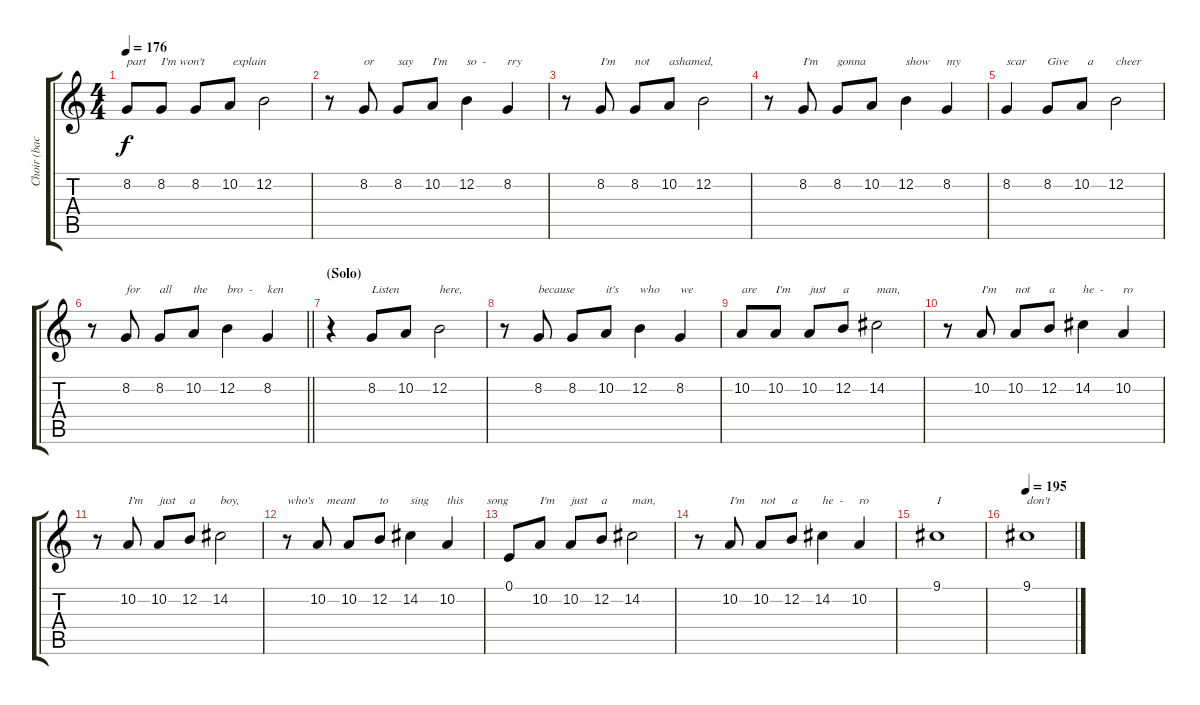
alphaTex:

\track ("Choir (backup vocals)" "Choir (bac") {instrument choiraahs}
\staff {score tabs}
\tuning (E4 B3 G3 D3 A2 E2) {hide}
\ts (4 4)
\tempo 176
\clef g2
\ks c
8.2.8{txt "part" dy f} 8.2.8{txt "I'm won't"} 8.2.8 10.2.8{txt " explain"} 12.2.2 |
r.8 8.2.8{txt "or"} 8.2.8{txt "say"} 10.2.8{txt "I'm"} 12.2.4{txt "so  -"} 8.2.4{txt "rry"} |
r.8 8.2.8{txt "I'm"} 8.2.8{txt "not"} 10.2.8{txt "ashamed,"} 12.2.2 |
r.8 8.2.8{txt "I'm"} 8.2.8{txt "gonna"} 10.2.8 12.2.4{txt "show"} 8.2.4{txt "my"} |
8.2.4{txt "scar"} 8.2.8{txt "Give"} 10.2.8{txt "  a"} 12.2.2{txt "cheer"} |
\barLineRight lightlight
r.8 8.2.8{txt "for"} 8.2.8{txt "all"} 10.2.8{txt "the"} 12.2.4{txt "bro  -"} 8.2.4{txt "ken"} |
\section ("" "(Solo)")
r.4 8.2.8{txt "Listen"} 10.2.8 12.2.2{txt "here,"} |
r.8 8.2.8{txt "because"} 8.2.8 10.2.8{txt "it's"} 12.2.4{txt "who"} 8.2.4{txt "we"} |
10.2.8{txt "are"} 10.2.8{txt "I'm"} 10.2.8{txt "just"} 12.2.8{txt "a"} 14.2.2{txt "man,"} |
r.8 10.2.8{txt "I'm"} 10.2.8{txt "not"} 12.2.8{txt "a"} 14.2.4{txt "he  -"} 10.2.4{txt "ro"} |
r.8 10.2.8{txt "I'm"} 10.2.8{txt "just"} 12.2.8{txt "a"} 14.2.2{txt "boy,"} |
r.8{txt "who's"} 10.2.8{txt "   meant"} 10.2.8 12.2.8{txt "to"} 14.2.4{txt "sing"} 10.2.4{txt "this        song"} |
0.1.8 10.2.8{txt "I'm"} 10.2.8{txt "just"} 12.2.8{txt "a"} 14.2.2{txt "man,"} |
r.8 10.2.8{txt "I'm"} 10.2.8{txt "not"} 12.2.8{txt "a"} 14.2.4{txt "he  -"} 10.2.4{txt "ro"} |
9.1.1{txt "I"} |
\tempo 195
9.1.1{txt "don't"}
